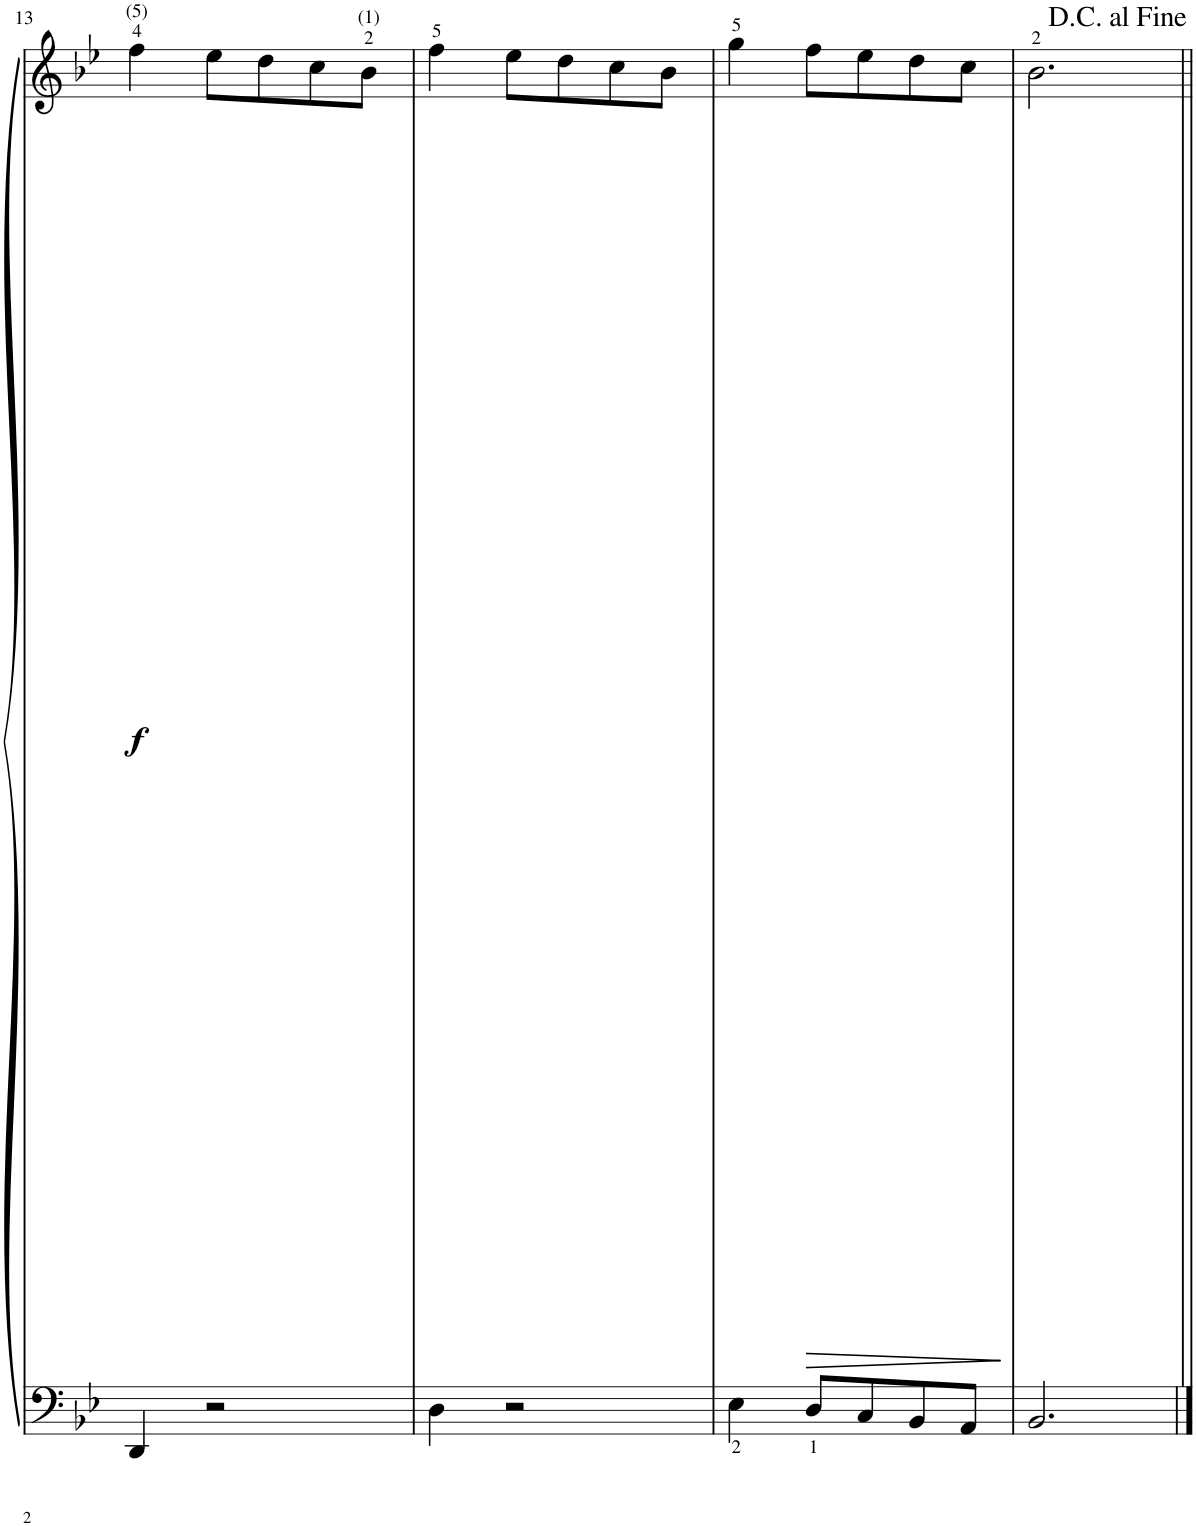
**kern	**kern	**dynam
*part1	*part1	*part1
*staff2	*staff1	*staff1/2
*I"Piano	*	*
*I'Pno	*	*
!!LO:PB:g=z
*clefF4	*clefG2	*
*k[b-e-]	*k[b-e-]	*
*M3/4	*M3/4	*
=13	=13	=13
!	!	!LO:DY:b
4DD/	4ff\	f
2r	8ee-\L	.
.	8dd\	.
.	8cc\	.
.	8b-\J	.
=14	=14	=14
4D\	4ff\	.
2r	8ee-\L	.
.	8dd\	.
.	8cc\	.
.	8b-\J	.
=15	=15	=15
4E-\	4gg\	.
!	!	!LO:HP:b
8D/L	8ff\L	>
8C/	8ee-\	.
8BB-/	8dd\	.
8AA/J	8cc\J	.
.	.	]
=16	=16	=16
2.BB-/	2.b-\	.
=||	=||	=||
*-	*-	*-
